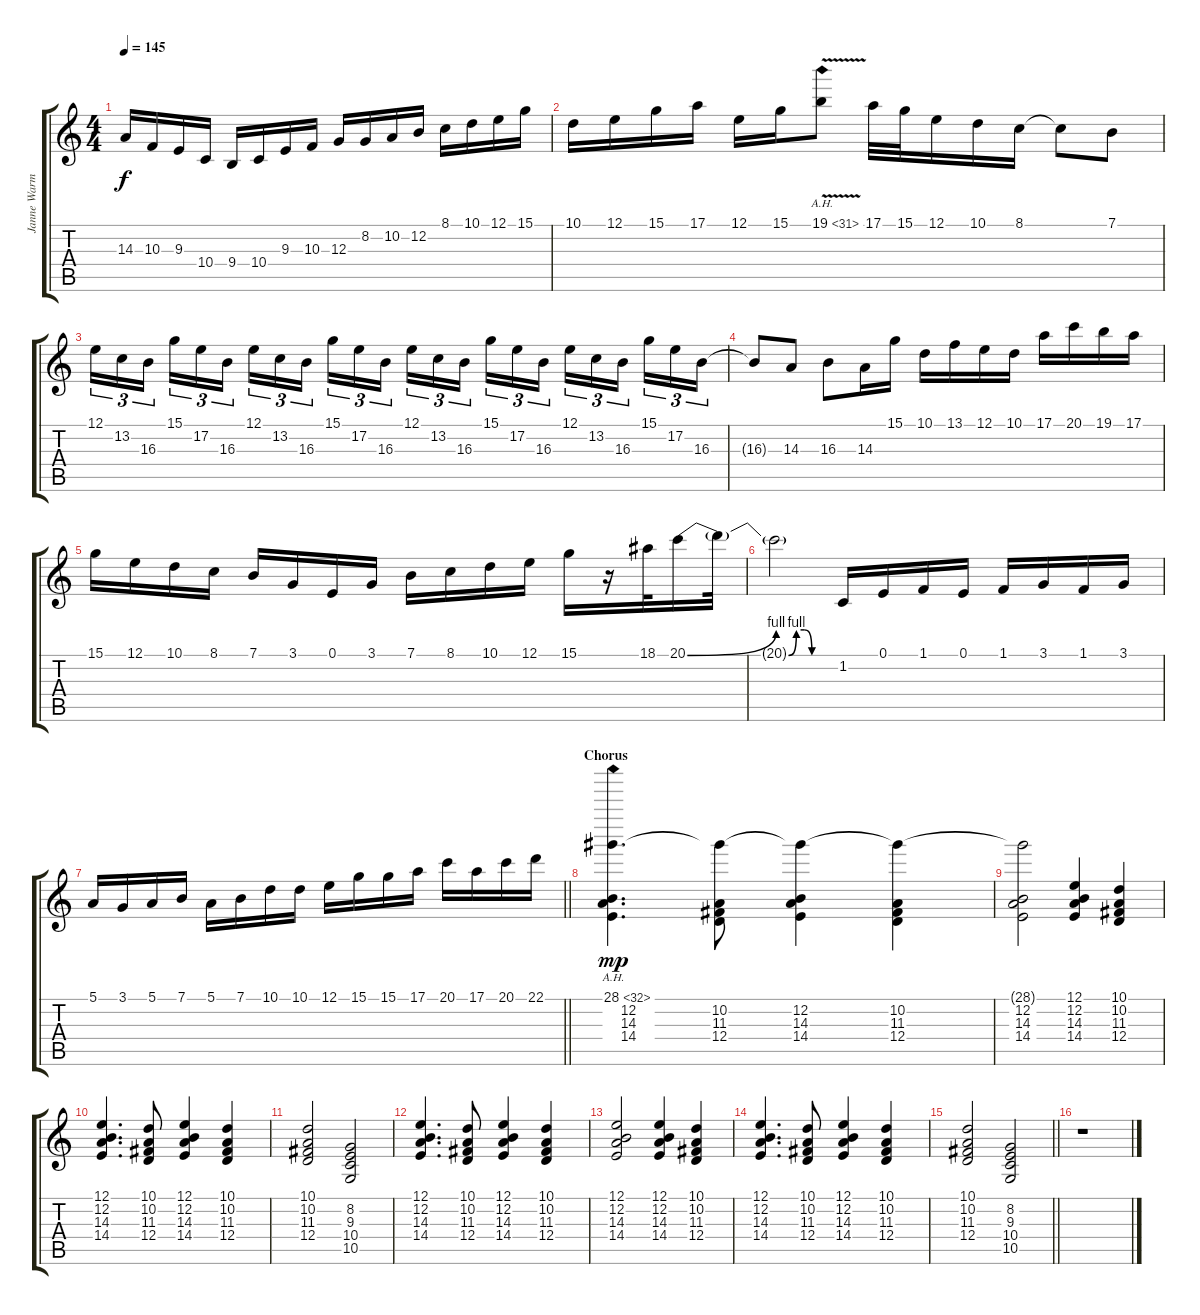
\track ("Janne Warman" "Janne Warm") {instrument fx5brightness}
\staff {score tabs}
\tuning (E4 B3 G3 D3 A2 E2) {hide}
\ts (4 4)
\tempo 145
\clef g2
\ks c
14.3.16{dy f} 10.3.16 9.3.16 10.4.16 9.4.16 10.4.16 9.3.16 10.3.16 12.3.16 8.2.16 10.2.16 12.2.16 8.1.16 10.1.16 12.1.16 15.1.16 |
10.1.16 12.1.16 15.1.16 17.1.16 12.1.16 15.1.16 19.1{ah 12 v}.8 17.1.32 15.1.32 12.1.16 10.1.16 8.1.16 8.1{t}.8 7.1.8 |
12.1.16{tu (3 2)} 13.2.16{tu (3 2)} 16.3.16{tu (3 2) beam splitsecondary} 15.1.16{tu (3 2)} 17.2.16{tu (3 2)} 16.3.16{tu (3 2)} 12.1.16{tu (3 2)} 13.2.16{tu (3 2)} 16.3.16{tu (3 2) beam splitsecondary} 15.1.16{tu (3 2)} 17.2.16{tu (3 2)} 16.3.16{tu (3 2)} 12.1.16{tu (3 2)} 13.2.16{tu (3 2)} 16.3.16{tu (3 2) beam splitsecondary} 15.1.16{tu (3 2)} 17.2.16{tu (3 2)} 16.3.16{tu (3 2)} 12.1.16{tu (3 2)} 13.2.16{tu (3 2)} 16.3.16{tu (3 2) beam splitsecondary} 15.1.16{tu (3 2)} 17.2.16{tu (3 2)} 16.3.16{tu (3 2)} |
16.3{t}.8 14.3.8 16.3.8 14.3.16 15.1.16 10.1.16 13.1.16 12.1.16 10.1.16 17.1.16 20.1.16 19.1.16 17.1.16 |
15.1.16 12.1.16 10.1.16 8.1.16 7.1.16 3.1.16 0.1.16 3.1.16 7.1.16 8.1.16 10.1.16 12.1.16 15.1.16 r.16 18.1.32 20.1{be (bend 0 0 60 4)}.16 20.1{t}.32 |
20.1{be (custom 0 0 10 4 20 4 30 0 60 0) t}.2 1.2.16 0.1.16 1.1.16 0.1.16 1.1.16 3.1.16 1.1.16 3.1.16 |
\barLineRight lightlight
5.1.16 3.1.16 5.1.16 7.1.16 5.1.16 7.1.16 10.1.16 10.1.16 12.1.16 15.1.16 15.1.16 17.1.16 20.1.16 17.1.16 20.1.16 22.1.16 |
\section ("" "Chorus")
(28.1{ah 4} 12.2 14.3 14.4).4{d dy mp instrument stringensemble1} (28.1{t} 10.2 11.3 12.4).8 (28.1{t} 12.2 14.3 14.4).4 (28.1{t} 10.2 11.3 12.4).4 |
(28.1{t} 12.2 14.3 14.4).2 (12.1 12.2 14.3 14.4).4 (10.1 10.2 11.3 12.4).4 |
(12.1 12.2 14.3 14.4).4{d} (10.1 10.2 11.3 12.4).8 (12.1 12.2 14.3 14.4).4 (10.1 10.2 11.3 12.4).4 |
(10.1 10.2 11.3 12.4).2 (8.2 9.3 10.4 10.5).2 |
(12.1 12.2 14.3 14.4).4{d} (10.1 10.2 11.3 12.4).8 (12.1 12.2 14.3 14.4).4 (10.1 10.2 11.3 12.4).4 |
(12.1 12.2 14.3 14.4).2 (12.1 12.2 14.3 14.4).4 (10.1 10.2 11.3 12.4).4 |
(12.1 12.2 14.3 14.4).4{d} (10.1 10.2 11.3 12.4).8 (12.1 12.2 14.3 14.4).4 (10.1 10.2 11.3 12.4).4 |
\barLineRight lightlight
(10.1 10.2 11.3 12.4).2 (8.2 9.3 10.4 10.5).2 |
r.1
